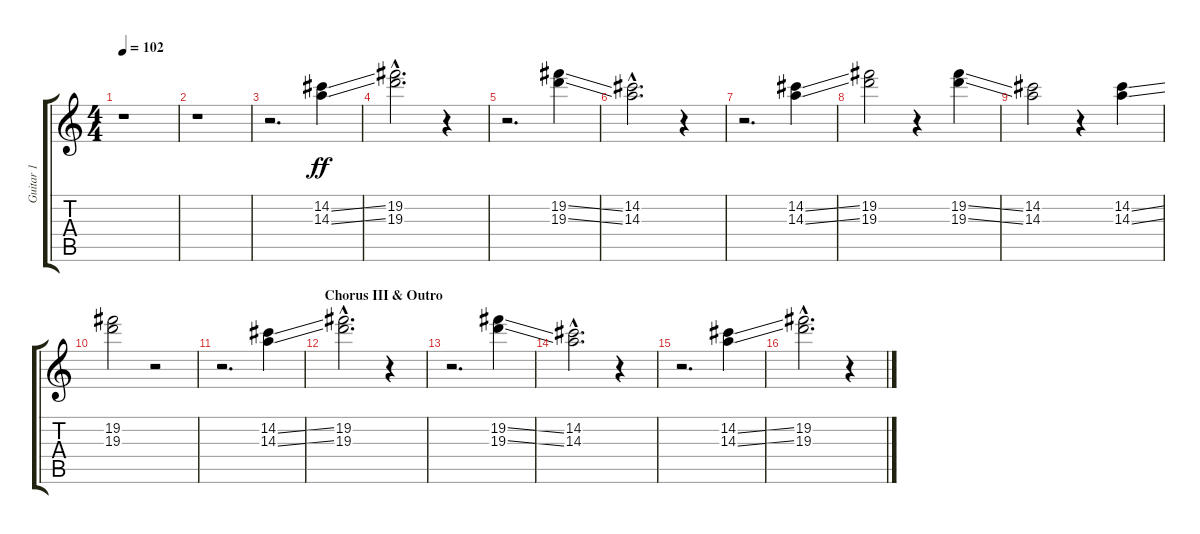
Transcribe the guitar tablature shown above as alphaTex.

\track ("Guitar 1" "Guitar 1") {instrument overdrivenguitar}
\staff {score tabs}
\tuning (E4 B3 G3 D3 A2 E2) {hide}
\ts (4 4)
\tempo 102
\clef g2
\ks c
r.1{dy ff} |
r.1 |
r.2{d} (14.2{ss} 14.3{ss}).4 |
(19.2{hac} 19.3{hac}).2{d} r.4 |
r.2{d} (19.2{ss} 19.3{ss}).4 |
(14.2{hac} 14.3{hac}).2{d} r.4 |
r.2{d} (14.2{ss} 14.3{ss}).4 |
(19.2 19.3).2 r.4 (19.2{ss} 19.3{ss}).4 |
(14.2 14.3).2 r.4 (14.2{ss} 14.3{ss}).4 |
(19.2 19.3).2 r.2 |
r.2{d} (14.2{ss} 14.3{ss}).4 |
\section ("" "Chorus III & Outro")
(19.2{hac} 19.3{hac}).2{d} r.4 |
r.2{d} (19.2{ss} 19.3{ss}).4 |
(14.2{hac} 14.3{hac}).2{d} r.4 |
r.2{d} (14.2{ss} 14.3{ss}).4 |
(19.2{hac} 19.3{hac}).2{d} r.4
